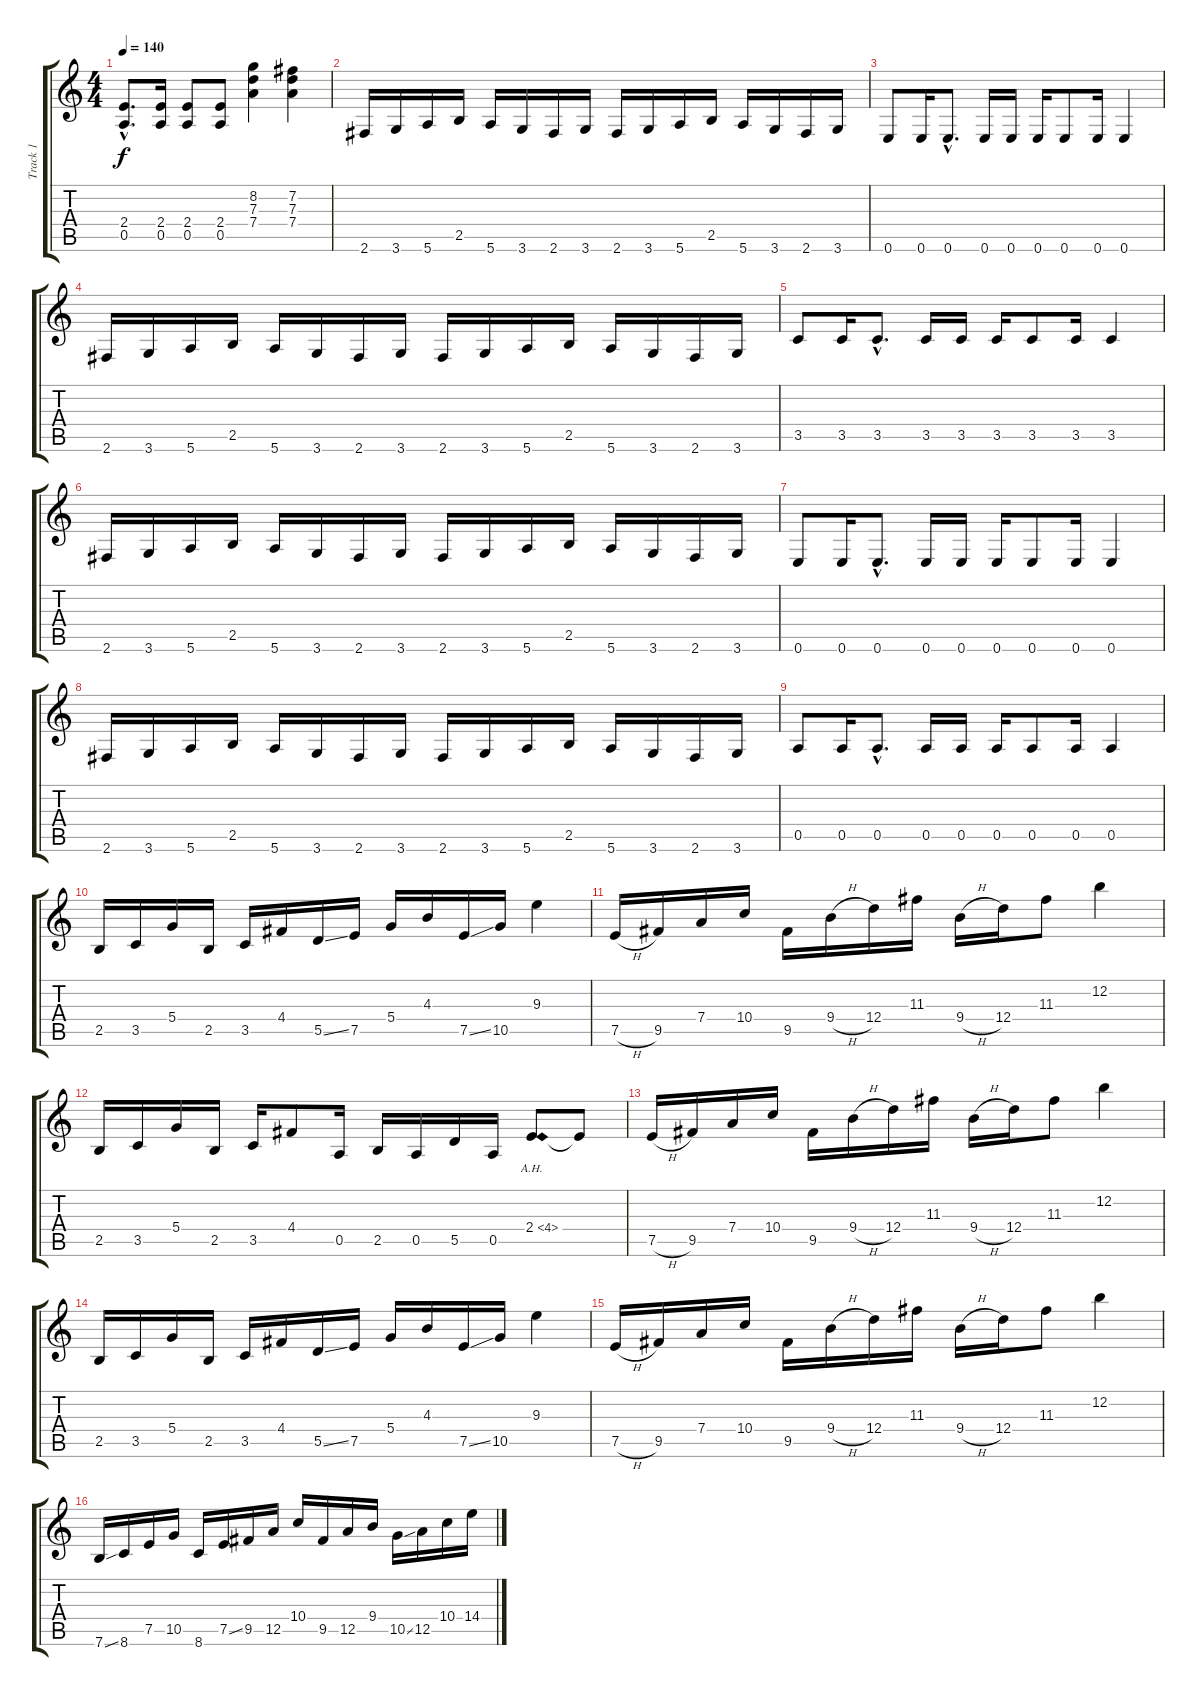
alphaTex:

\track ("Track 1" "Track 1") {instrument distortionguitar}
\staff {score tabs}
\tuning (E4 B3 G3 D3 A2 E2) {hide}
\ts (4 4)
\tempo 140
\clef g2
\ks c
(2.4{hac} 0.5{hac}).8{d dy f} (2.4 0.5).16 (2.4 0.5).8 (2.4 0.5).8 (8.2 7.3 7.4).4 (7.2 7.3 7.4).4 |
2.6.16 3.6.16 5.6.16 2.5.16 5.6.16 3.6.16 2.6.16 3.6.16 2.6.16 3.6.16 5.6.16 2.5.16 5.6.16 3.6.16 2.6.16 3.6.16 |
0.6.8 0.6.16 0.6{hac}.8{d} 0.6.16 0.6.16 0.6.16 0.6.8 0.6.16 0.6.4 |
2.6.16 3.6.16 5.6.16 2.5.16 5.6.16 3.6.16 2.6.16 3.6.16 2.6.16 3.6.16 5.6.16 2.5.16 5.6.16 3.6.16 2.6.16 3.6.16 |
3.5.8 3.5.16 3.5{hac}.8{d} 3.5.16 3.5.16 3.5.16 3.5.8 3.5.16 3.5.4 |
2.6.16 3.6.16 5.6.16 2.5.16 5.6.16 3.6.16 2.6.16 3.6.16 2.6.16 3.6.16 5.6.16 2.5.16 5.6.16 3.6.16 2.6.16 3.6.16 |
0.6.8 0.6.16 0.6{hac}.8{d} 0.6.16 0.6.16 0.6.16 0.6.8 0.6.16 0.6.4 |
2.6.16 3.6.16 5.6.16 2.5.16 5.6.16 3.6.16 2.6.16 3.6.16 2.6.16 3.6.16 5.6.16 2.5.16 5.6.16 3.6.16 2.6.16 3.6.16 |
0.5.8 0.5.16 0.5{hac}.8{d} 0.5.16 0.5.16 0.5.16 0.5.8 0.5.16 0.5.4 |
2.5.16 3.5.16 5.4.16 2.5.16 3.5.16 4.4.16 5.5{ss}.16 7.5.16 5.4.16 4.3.16 7.5{ss}.16 10.5.16 9.3.4 |
7.5{h}.16 9.5.16 7.4.16 10.4.16 9.5.16 9.4{h}.16 12.4.16 11.3.16 9.4{h}.16 12.4.16 11.3.8 12.2.4 |
2.5.16 3.5.16 5.4.16 2.5.16 3.5.16 4.4.8 0.5.16 2.5.16 0.5.16 5.5.16 0.5.16 2.4{ah 2}.8 2.4{t}.8 |
7.5{h}.16 9.5.16 7.4.16 10.4.16 9.5.16 9.4{h}.16 12.4.16 11.3.16 9.4{h}.16 12.4.16 11.3.8 12.2.4 |
2.5.16 3.5.16 5.4.16 2.5.16 3.5.16 4.4.16 5.5{ss}.16 7.5.16 5.4.16 4.3.16 7.5{ss}.16 10.5.16 9.3.4 |
7.5{h}.16 9.5.16 7.4.16 10.4.16 9.5.16 9.4{h}.16 12.4.16 11.3.16 9.4{h}.16 12.4.16 11.3.8 12.2.4 |
7.6{ss}.16 8.6.16 7.5.16 10.5.16 8.6.16 7.5{ss}.16 9.5.16 12.5.16 10.4.16 9.5.16 12.5.16 9.4.16 10.5{ss}.16 12.5.16 10.4.16 14.4.16
